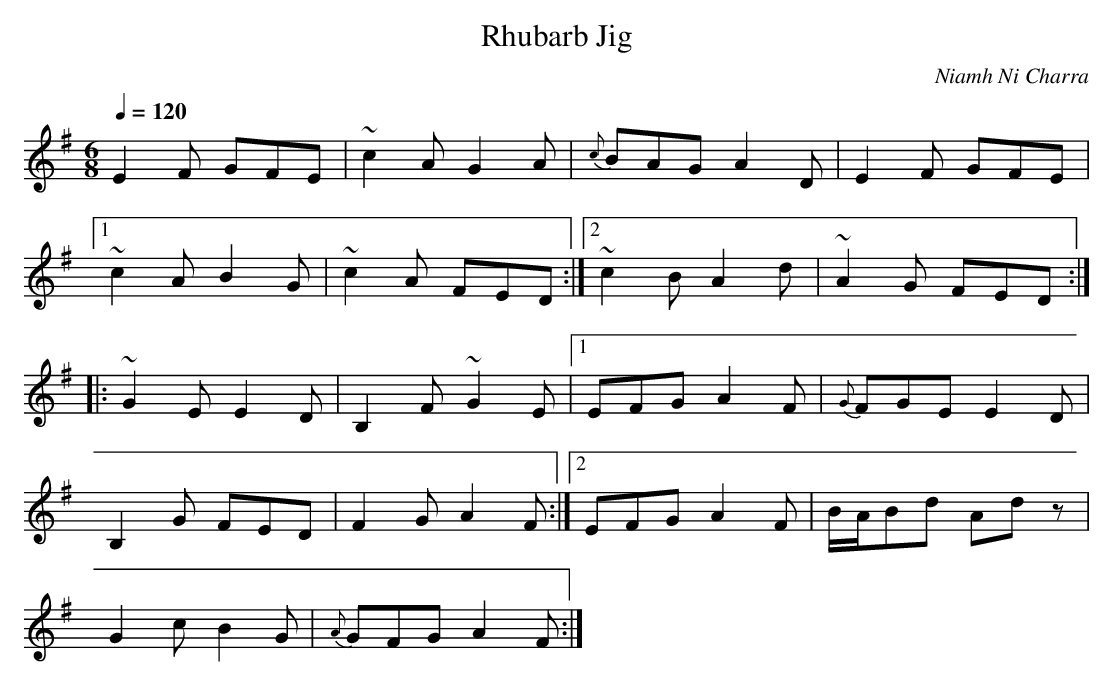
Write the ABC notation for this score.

X:1     %Music
T:Rhubarb Jig     %Tune name
C:Niamh Ni Charra     %Tune composer
Q:1/4=120     %Tempo
V:1     %
     %!STAVE 0 '' @
     %!INSTR 'Piano 1' 0 0 @
|:
M:6/8     %Meter
L:1/8     %
K:Em
E2 F GFE |~c2 A G2 A |{c}BAG A2 D |E2 F GFE |[1
~c2 A B2 G |~c2 A FED :|[2~c2 B A2 d |~A2 G FED ::
~G2 E E2 D |B,2 F ~G2 E |[1EFG A2 F |{G}FGE E2 D |
B,2 G FED |F2 G A2 F :|[2EFG A2 F |B/A/Bd Ad z |
G2 c B2 G |{A}GFG A2 F :|
     %End of file
